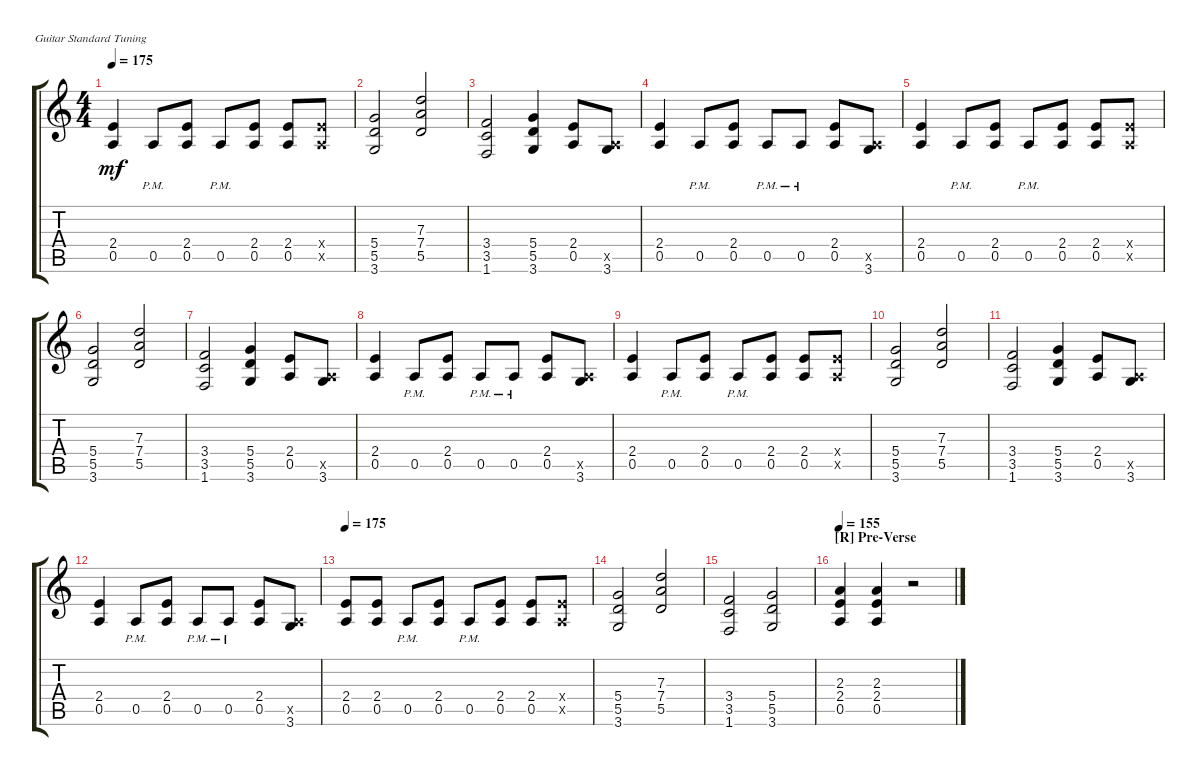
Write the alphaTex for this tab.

\defaultSystemsLayout 4
\bracketExtendMode groupsimilarinstruments
\singleTrackTrackNamePolicy hidden
\multiTrackTrackNamePolicy hidden
\firstSystemTrackNameOrientation horizontal
\otherSystemsTrackNameOrientation horizontal
\track ("Dave Murray" "E-Gt") {instrument distortionguitar}
\staff {score tabs}
\tuning (E4 B3 G3 D3 A2 E2)
\ts (4 4)
\tempo 175
\clef g2
\scale
1.06936
\ks c
(0.5 2.4).4{dy mf} 0.5{pm}.8 (0.5 2.4).8 0.5{pm}.8 (0.5 2.4).8 (0.5 2.4).8 (0.5{x} 2.4{x}).8 |
\scale
0.930643 (3.6 5.5 5.4).2 (5.5 7.4 7.3).2 |
\scale
1.03909 (1.6 3.5 3.4).2 (3.6 5.5 5.4).4 (0.5 2.4).8 (3.6 0.5{x}).8 |
\scale
0.960908 (0.5 2.4).4 0.5{pm}.8 (0.5 2.4).8 0.5{pm}.8 0.5{pm}.8 (0.5 2.4).8 (3.6 0.5{x}).8 |
\scale
1.03909 (0.5 2.4).4 0.5{pm}.8 (0.5 2.4).8 0.5{pm}.8 (0.5 2.4).8 (0.5 2.4).8 (0.5{x} 2.4{x}).8 |
\scale
0.960908 (3.6 5.5 5.4).2 (5.5 7.4 7.3).2 |
\scale
1.03909 (1.6 3.5 3.4).2 (3.6 5.5 5.4).4 (0.5 2.4).8 (3.6 0.5{x}).8 |
\scale
0.960908 (0.5 2.4).4 0.5{pm}.8 (0.5 2.4).8 0.5{pm}.8 0.5{pm}.8 (0.5 2.4).8 (3.6 0.5{x}).8 |
\scale
1.03909 (0.5 2.4).4 0.5{pm}.8 (0.5 2.4).8 0.5{pm}.8 (0.5 2.4).8 (0.5 2.4).8 (0.5{x} 2.4{x}).8 |
\scale
0.960908 (3.6 5.5 5.4).2 (5.5 7.4 7.3).2 |
\scale
1.03909 (1.6 3.5 3.4).2 (3.6 5.5 5.4).4 (0.5 2.4).8 (3.6 0.5{x}).8 |
\scale
0.960908 (0.5 2.4).4 0.5{pm}.8 (0.5 2.4).8 0.5{pm}.8 0.5{pm}.8 (0.5 2.4).8 (3.6 0.5{x}).8 |
\tempo 175
\scale
1.03909 (0.5 2.4).8 (0.5 2.4).8 0.5{pm}.8 (0.5 2.4).8 0.5{pm}.8 (0.5 2.4).8 (0.5 2.4).8 (0.5{x} 2.4{x}).8 |
\scale
0.960908 (3.6 5.5 5.4).2 (5.5 7.4 7.3).2 |
\scale
1.03909 (1.6 3.5 3.4).2 (3.6 5.5 5.4).2 |
\section ("R" "Pre-Verse")
\tempo 155
\scale
0.960908 (0.5 2.4 2.3).4 (0.5 2.4 2.3).4 r.2
